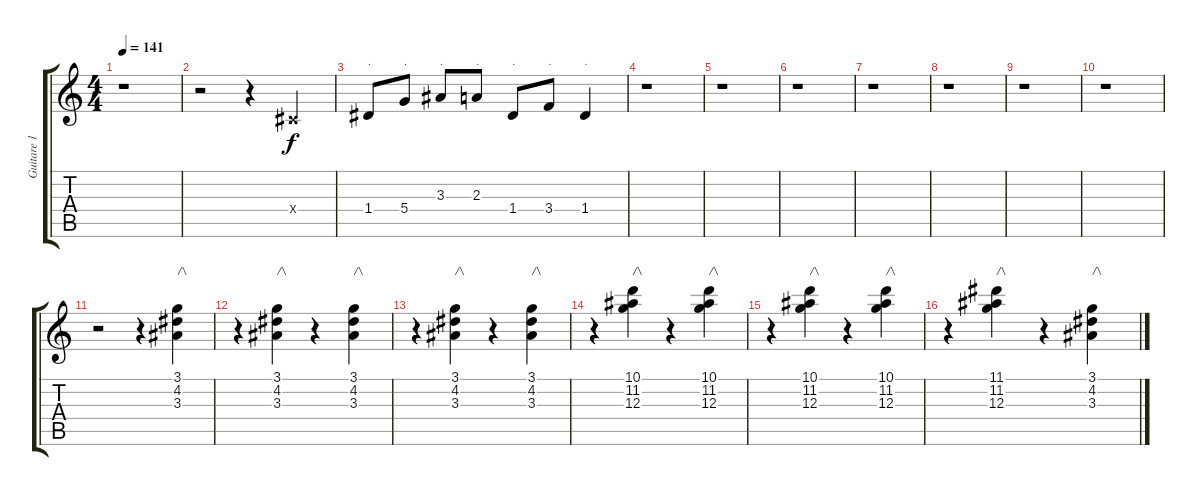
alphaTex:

\track ("Guitare 1" "Guitare 1") {instrument overdrivenguitar}
\staff {score tabs}
\tuning (E4 B3 G3 D3 A2 E2) {hide}
\ts (4 4)
\tempo 141
\clef g2
\ks c
r.1{dy f instrument overdrivenguitar} |
r.2 r.4 -1.4{x}.4 |
1.4.8{txt "."} 5.4.8{txt "."} 3.3.8{txt "."} 2.3.8{txt "."} 1.4.8{txt "."} 3.4.8{txt "."} 1.4.4{txt "."} |
r.1 |
r.1 |
r.1 |
r.1 |
r.1 |
r.1 |
r.1 |
r.2 r.4 (3.1 4.2 3.3).4{txt "/\\"} |
r.4 (3.1 4.2 3.3).4{txt "/\\"} r.4 (3.1 4.2 3.3).4{txt "/\\"} |
r.4 (3.1 4.2 3.3).4{txt "/\\"} r.4 (3.1 4.2 3.3).4{txt "/\\"} |
r.4 (10.1 11.2 12.3).4{txt "/\\"} r.4 (10.1 11.2 12.3).4{txt "/\\"} |
r.4 (10.1 11.2 12.3).4{txt "/\\"} r.4 (10.1 11.2 12.3).4{txt "/\\"} |
r.4 (11.1 11.2 12.3).4{txt "/\\"} r.4 (3.1 4.2 3.3).4{txt "/\\"}
